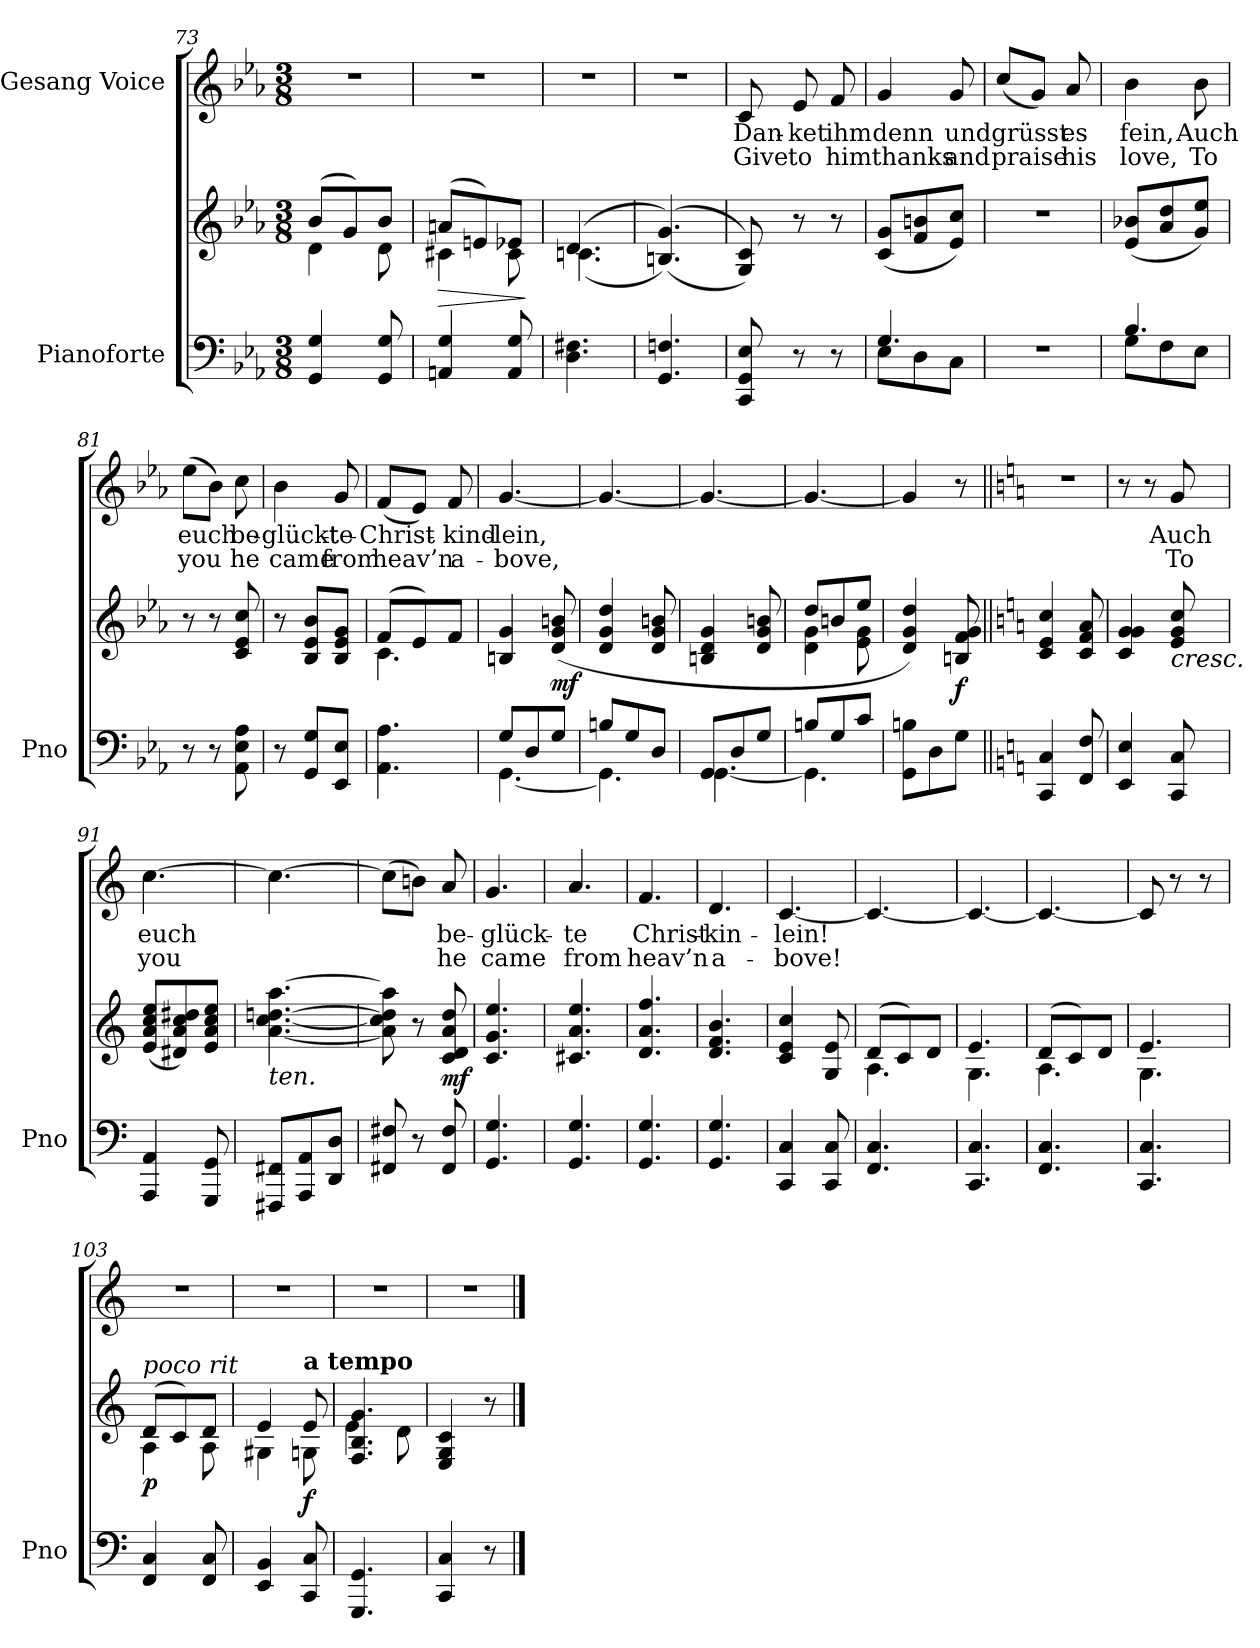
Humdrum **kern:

**kern	**kern	**dynam	**kern	**text	**text
*part2	*part2	*part2	*part1	*part1	*part1
*staff3	*staff2	*staff2/3	*staff1	*staff1	*staff1
*I"Pianoforte	*	*	*I"Gesang Voice	*	*
*I'Pno	*	*	*	*	*
*clefF4	*clefG2	*	*clefG2	*	*
*k[b-e-a-]	*k[b-e-a-]	*	*k[b-e-a-]	*	*
*M3/8	*M3/8	*	*M3/8	*	*
=73	=73	=73	=73	=73	=73
*	*^	*	*	*	*
4GG/ 4G/	(8b-/L	4d\	.	4.r	.	.
.	8g/)	.	.	.	.	.
8GG/ 8G/	8b-/J	8d\	.	.	.	.
=74	=74	=74	=74	=74	=74	=74
!	!	!	!LO:HP:b	!	!	!
4AAn/ 4G/	(8an/L	4c#X\	>	4.r	.	.
.	8en/)	.	.	.	.	.
8AA/ 8G/	8e-X/J	8c#\	.	.	.	.
*	*v	*v	*	*	*	*
.	.	]	.	.	.
=75	=75	=75	=75	=75	=75
*	*^	*	*	*	*
4.D\ 4.F#X\	(4.d/	(<4.cn\	.	4.r	.	.
*	*v	*v	*	*	*	*
=76	=76	=76	=76	=76	=76
4.GG/ 4.Fn/	(>(4.Bn/ 4.g/))	.	4.r	.	.
=77	=77	=77	=77	=77	=77
!	!	!	!	!LO:LY:b	!LO:LY:b
8CC/ 8GG/ 8E-/	8G/ 8c/))	.	8c/	Dan-	Give
!	!	!	!	!LO:LY:b	!LO:LY:b
8r	8r	.	8e-/	-ket	to
!	!	!	!	!LO:LY:b	!LO:LY:b
8r	8r	.	8f/	ihm	him
=78	=78	=78	=78	=78	=78
*^	*	*	*	*	*
!	!	!	!	!	!LO:LY:b	!LO:LY:b
4.G/	8E-\L	(>8c/ 8g/L	.	4g/	denn	thanks
.	8D\	8f/ 8bn/	.	.	.	.
!	!	!	!	!	!LO:LY:b	!LO:LY:b
.	8C\J	8e-/ 8cc/J)	.	8g/	und	and
=79	=79	=79	=79	=79	=79	=79
!	!	!	!	!	!LO:LY:b	!LO:LY:b
*v	*v	*	*	*	*	*
4.r	4.r	.	(8cc/L	grüsst	praise
.	.	.	8g/J)	.	.
!	!	!	!	!LO:LY:b	!LO:LY:b
.	.	.	8a-/	es	his
=80	=80	=80	=80	=80	=80
*^	*	*	*	*	*
!	!	!	!	!	!LO:LY:b	!LO:LY:b
4.B-/	8G\L	(>8e-/ 8b-X/L	.	4b-\	fein,	love,
.	8F\	8a-/ 8dd/	.	.	.	.
!	!	!	!	!	!LO:LY:b	!LO:LY:b
.	8E-\J	8g/ 8ee-/J)	.	8b-\	Auch	To
!!LO:LB:g=z
=81	=81	=81	=81	=81	=81	=81
!	!	!	!	!	!LO:LY:b	!LO:LY:b
*v	*v	*	*	*	*	*
8r	8r	.	(8ee-\L	euch	you
8r	8r	.	8b-\J)	.	.
!	!	!	!	!LO:LY:b	!LO:LY:b
8AA-\ 8E-\ 8A-\	8c/ 8e-/ 8cc/	.	8cc\	be-	he
=82	=82	=82	=82	=82	=82
!	!	!	!	!LO:LY:b	!LO:LY:b
8r	8r	.	4b-\	-glückt-	came
8GG/ 8G/L	8B-/ 8e-/ 8b-/L	.	.	.	.
!	!	!	!	!LO:LY:b	!LO:LY:b
8EE-/ 8E-/J	8B-/ 8e-/ 8g/J	.	8g/	-te-	from
=83	=83	=83	=83	=83	=83
*	*^	*	*	*	*
!	!	!	!	!	!LO:LY:b	!LO:LY:b
4.AA-\ 4.A-\	(8f/L	4.c\	.	(8f/L	-Christ-	heav’n
.	8e-/)	.	.	8e-/J)	.	.
!	!	!	!	!	!LO:LY:b	!LO:LY:b
.	8f/J	.	.	8f/	-kind-	a-
*	*v	*v	*	*	*	*
=84	=84	=84	=84	=84	=84
*^	*	*	*	*	*
!	!	!	!	!	!LO:LY:b	!LO:LY:b
8G/L	[4.GG\	4Bn/ 4g/	.	[4.g/	-lein,	-bove,
8D/	.	.	.	.	.	.
!	!	!	!LO:DY:b	!	!	!
8G/J	.	(8d/ 8g/ 8bn/	mf	.	.	.
=85	=85	=85	=85	=85	=85	=85
8Bn/L	4.GG\]	4d/ 4g/ 4dd/	.	4.g/_	.	.
8G/	.	.	.	.	.	.
8D/J	.	8d/ 8g/ 8bn/	.	.	.	.
=86	=86	=86	=86	=86	=86	=86
8GG/L	[4.GG\	4Bn/ 4d/ 4g/	.	4.g/_	.	.
8D/	.	.	.	.	.	.
8G/J	.	8d/ 8g/ 8bn/	.	.	.	.
=87	=87	=87	=87	=87	=87	=87
*	*	*^	*	*	*	*
8Bn/L	4.GG\]	8dd/L	4d\ 4g\	.	4.g/_	.	.
8G/	.	8bn/	.	.	.	.	.
8c/J	.	8ee-/J	8e-\ 8g\	.	.	.	.
*v	*v	*	*	*	*	*	*
*	*v	*v	*	*	*	*
=88	=88	=88	=88	=88	=88
8GG\ 8Bn\L	4d/ 4g/ 4dd/)	.	4g/]	.	.
8D\	.	.	.	.	.
!	!	!LO:DY:b	!	!	!
8G\J	8Bn/ 8f/ 8g/	f	8r	.	.
!!LO:LB:g=z
=89||	=89||	=89||	=89||	=89||	=89||
*k[]	*k[]	*	*k[]	*	*
4CC/ 4C/	4c/ 4e/ 4cc/	.	4.r	.	.
8FF/ 8F/	8c/ 8f/ 8a/	.	.	.	.
=90	=90	=90	=90	=90	=90
4EE/ 4E/	4c/ 4g/ 4g/	.	8r	.	.
.	.	.	8r	.	.
!	!LO:TX:b:i:t=cresc.	!	!	!	!
!	!	!	!	!LO:LY:b	!LO:LY:b
8CC/ 8C/	8e/ 8g/ 8cc/	.	8g/	Auch	To
=91	=91	=91	=91	=91	=91
!	!	!	!	!LO:LY:b	!LO:LY:b
4AAA/ 4AA/	(>8e/ 8a/ 8cc/ 8ee/L	.	[4.cc\	euch	you
.	8d#X/ 8a/ 8cc/ 8dd#X/)	.	.	.	.
8GGG/ 8GG/	8e/ 8a/ 8cc/ 8ee/J	.	.	.	.
=92	=92	=92	=92	=92	=92
!	!LO:TX:b:i:t=ten.	!	!	!	!
8FFF#X/ 8FF#X/L	[4.a\ [4.cc\ [4.ddn\ [4.aa\	.	4.cc\_	.	.
8AAA/ 8AA/	.	.	.	.	.
8DD/ 8D/J	.	.	.	.	.
=93	=93	=93	=93	=93	=93
8FF#X/ 8F#X/	8a\] 8cc\] 8dd\] 8aa\]	.	(8cc\L]	.	.
8r	8r	.	8bn\J)	.	.
!	!	!LO:DY:b	!	!LO:LY:b	!LO:LY:b
8FF#/ 8F#/	8c/ 8d/ 8a/ 8dd/	mf	8a/	be-	he
=94	=94	=94	=94	=94	=94
!	!	!	!	!LO:LY:b	!LO:LY:b
4.GG/ 4.G/	4.c/ 4.g/ 4.ee/	.	4.g/	-glück-	came
=95	=95	=95	=95	=95	=95
!	!	!	!	!LO:LY:b	!LO:LY:b
4.GG/ 4.G/	4.c#X/ 4.a/ 4.ee/	.	4.a/	-te	from
=96	=96	=96	=96	=96	=96
!	!	!	!	!LO:LY:b	!LO:LY:b
4.GG/ 4.G/	4.d/ 4.a/ 4.ff/	.	4.f/	Christ-	heav’n
=97	=97	=97	=97	=97	=97
!	!	!	!	!LO:LY:b	!LO:LY:b
4.GG/ 4.G/	4.d/ 4.f/ 4.b/	.	4.d/	-kin-	a-
!!LO:LB:g=z
=98	=98	=98	=98	=98	=98
!	!	!	!	!LO:LY:b	!LO:LY:b
4CC/ 4C/	4c/ 4e/ 4cc/	.	[4.c/	-lein!	-bove!
8CC/ 8C/	8G/ 8e/	.	.	.	.
=99	=99	=99	=99	=99	=99
*	*^	*	*	*	*
4.FF/ 4.C/	(8d/L	4.A\	.	4.c/_	.	.
.	8c/)	.	.	.	.	.
.	8d/J	.	.	.	.	.
=100	=100	=100	=100	=100	=100	=100
4.CC/ 4.C/	4.e/	4.G\	.	4.c/_	.	.
=101	=101	=101	=101	=101	=101	=101
4.FF/ 4.C/	(8d/L	4.A\	.	4.c/_	.	.
.	8c/)	.	.	.	.	.
.	8d/J	.	.	.	.	.
=102	=102	=102	=102	=102	=102	=102
4.CC/ 4.C/	4.e/	4.G\	.	8c/]	.	.
.	.	.	.	8r	.	.
.	.	.	.	8r	.	.
=103	=103	=103	=103	=103	=103	=103
!	!LO:TX:a:i:t=poco rit	!	!	!	!	!
!	!	!	!LO:DY:b	!	!	!
4FF/ 4C/	(8d/L	4A\	p	4.r	.	.
.	8c/)	.	.	.	.	.
8FF/ 8C/	8d/J	8A\	.	.	.	.
=104	=104	=104	=104	=104	=104	=104
4EE/ 4BB/	4e/	4G#X\	.	4.r	.	.
!	!LO:TX:a:B:t=a tempo	!	!	!	!	!
!	!	!	!LO:DY:b	!	!	!
8CC/ 8C/	8e/	8Gn\	f	.	.	.
=105	=105	=105	=105	=105	=105	=105
4.GGG/ 4.GG/	4.F/ 4.B/ 4.g/	4e\	.	4.r	.	.
.	.	8d\	.	.	.	.
*	*v	*v	*	*	*	*
=106	=106	=106	=106	=106	=106
4CC/ 4C/	4E/ 4G/ 4c/	.	4.r	.	.
8r	8r	.	.	.	.
==	==	==	==	==	==
*-	*-	*-	*-	*-	*-
